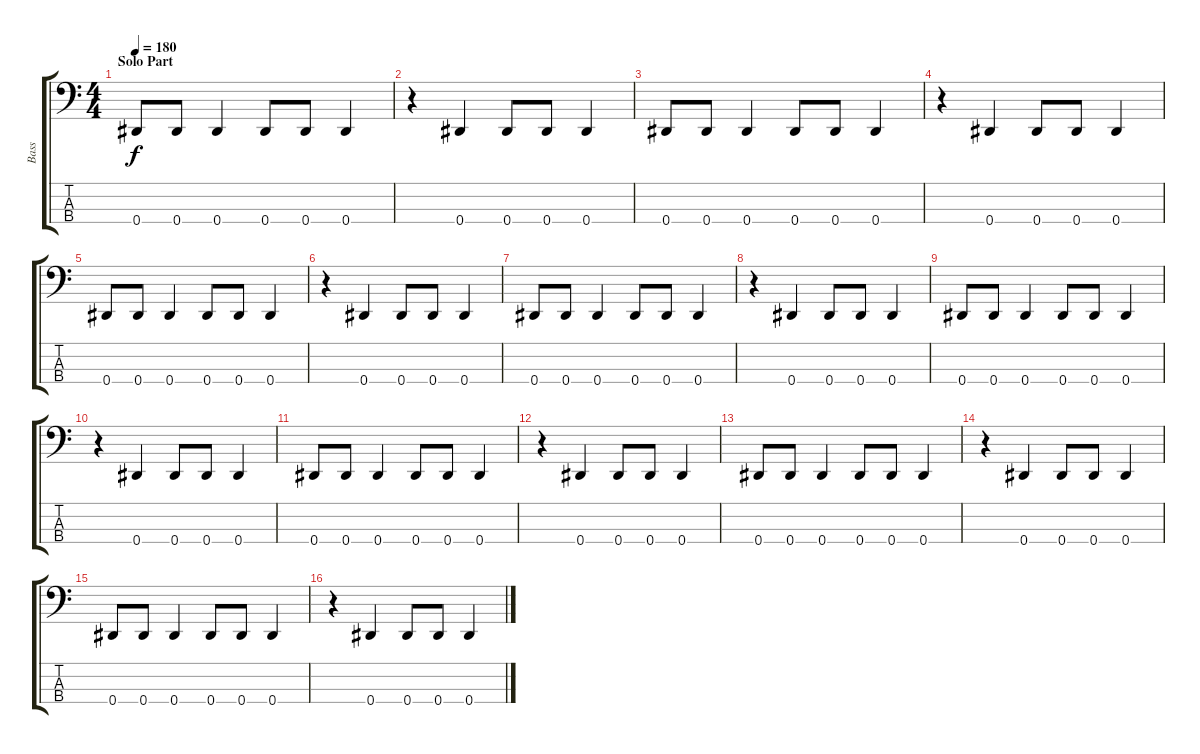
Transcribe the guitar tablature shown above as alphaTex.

\track ("Bass" "Bass") {instrument electricbasspick}
\staff {score tabs}
\tuning (Gb2 Db2 Ab1 Eb1) {hide}
\ts (4 4)
\section ("" "Solo Part")
\tempo 180
\clef f4
\ks c
0.4.8{dy f} 0.4.8 0.4.4 0.4.8 0.4.8 0.4.4 |
r.4 0.4.4 0.4.8 0.4.8 0.4.4 |
0.4.8 0.4.8 0.4.4 0.4.8 0.4.8 0.4.4 |
r.4 0.4.4 0.4.8 0.4.8 0.4.4 |
0.4.8 0.4.8 0.4.4 0.4.8 0.4.8 0.4.4 |
r.4 0.4.4 0.4.8 0.4.8 0.4.4 |
0.4.8 0.4.8 0.4.4 0.4.8 0.4.8 0.4.4 |
r.4 0.4.4 0.4.8 0.4.8 0.4.4 |
0.4.8 0.4.8 0.4.4 0.4.8 0.4.8 0.4.4 |
r.4 0.4.4 0.4.8 0.4.8 0.4.4 |
0.4.8 0.4.8 0.4.4 0.4.8 0.4.8 0.4.4 |
r.4 0.4.4 0.4.8 0.4.8 0.4.4 |
0.4.8 0.4.8 0.4.4 0.4.8 0.4.8 0.4.4 |
r.4 0.4.4 0.4.8 0.4.8 0.4.4 |
0.4.8 0.4.8 0.4.4 0.4.8 0.4.8 0.4.4 |
r.4 0.4.4 0.4.8 0.4.8 0.4.4
